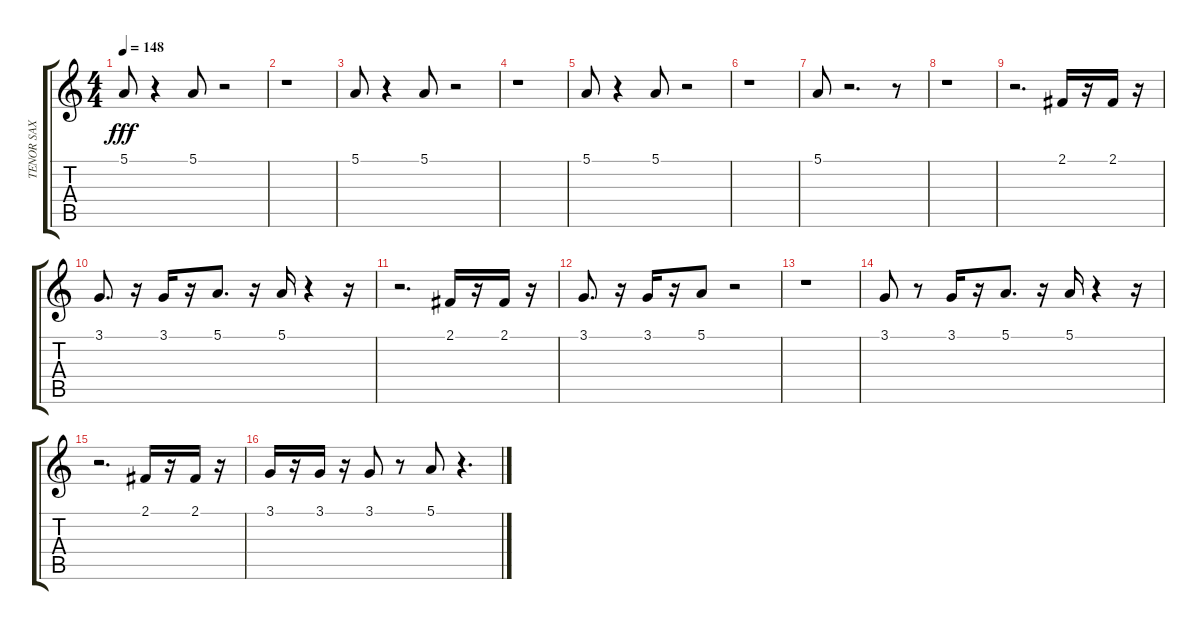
\track ("TENOR SAX" "TENOR SAX") {instrument tenorsax}
\staff {score tabs}
\tuning (E4 B3 G3 D3 A2 E2) {hide}
\ts (4 4)
\tempo 148
\clef g2
\ks c
5.1.8{dy fff} r.4 5.1.8 r.2 |
r.1 |
5.1.8 r.4 5.1.8 r.2 |
r.1 |
5.1.8 r.4 5.1.8 r.2 |
r.1 |
5.1.8 r.2{d} r.8 |
r.1 |
r.2{d} 2.1.16 r.16 2.1.16 r.16 |
3.1.8{d} r.16 3.1.16 r.16 5.1.8{d} r.16 5.1.16 r.4 r.16 |
r.2{d} 2.1.16 r.16 2.1.16 r.16 |
3.1.8{d} r.16 3.1.16 r.16 5.1.8 r.2 |
r.1 |
3.1.8 r.8 3.1.16 r.16 5.1.8{d} r.16 5.1.16 r.4 r.16 |
r.2{d} 2.1.16 r.16 2.1.16 r.16 |
3.1.16 r.16 3.1.16 r.16 3.1.8 r.8 5.1.8 r.4{d}
